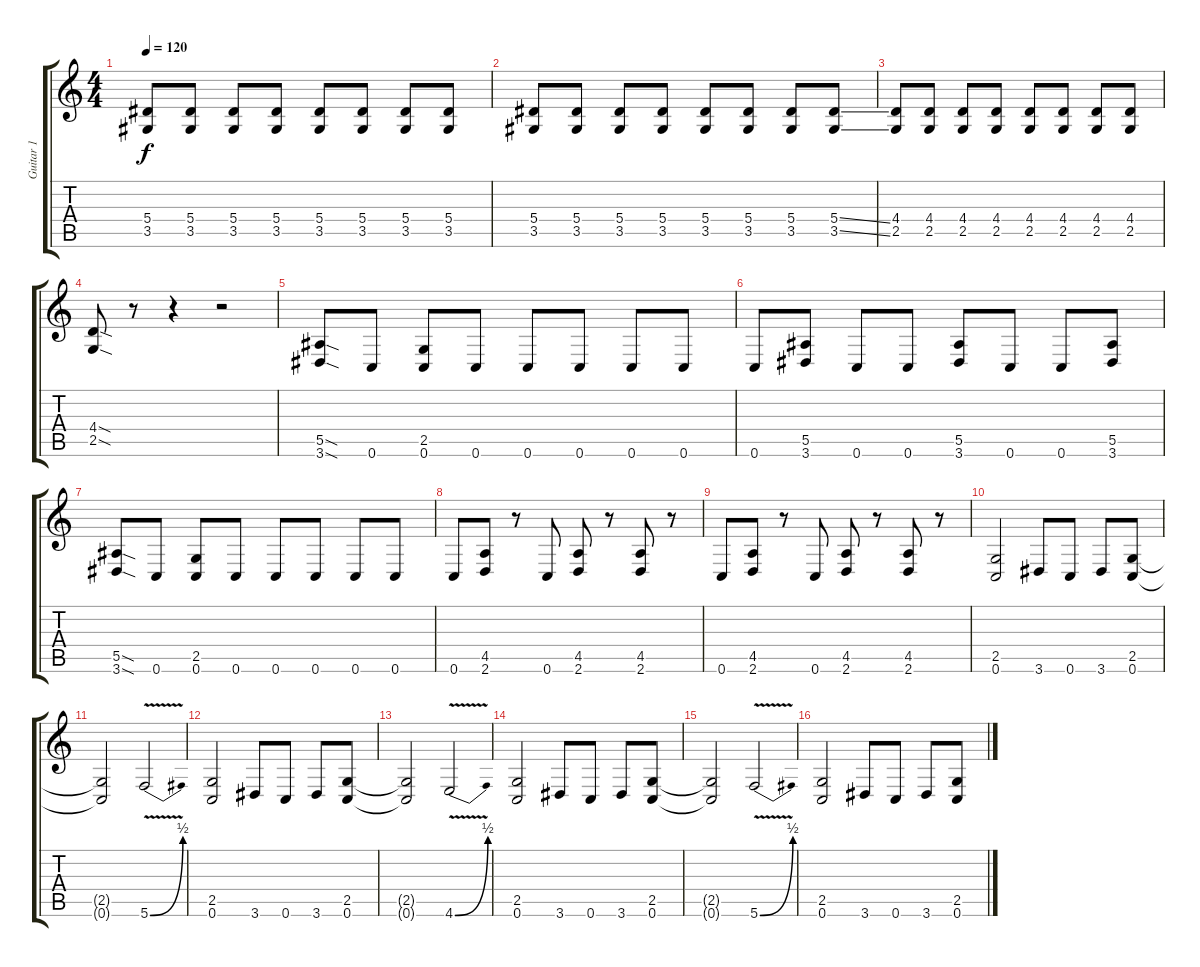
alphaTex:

\track ("Guitar 1" "Guitar 1") {instrument distortionguitar}
\staff {score tabs}
\tuning (C4 G3 Eb3 Bb2 F2 C2) {hide}
\ts (4 4)
\tempo 120
\clef g2
\ks c
(5.4 3.5).8{dy f} (5.4 3.5).8 (5.4 3.5).8 (5.4 3.5).8 (5.4 3.5).8 (5.4 3.5).8 (5.4 3.5).8 (5.4 3.5).8 |
(5.4 3.5).8 (5.4 3.5).8 (5.4 3.5).8 (5.4 3.5).8 (5.4 3.5).8 (5.4 3.5).8 (5.4 3.5).8 (5.4{ss} 3.5{ss}).8 |
(4.4 2.5).8 (4.4 2.5).8 (4.4 2.5).8 (4.4 2.5).8 (4.4 2.5).8 (4.4 2.5).8 (4.4 2.5).8 (4.4 2.5).8 |
(4.4{sod} 2.5{sod}).8 r.8 r.4 r.2 |
(5.5{sod} 3.6{sod}).8 0.6.8 (2.5 0.6).8 0.6.8 0.6.8 0.6.8 0.6.8 0.6.8 |
0.6.8 (5.5 3.6).8 0.6.8 0.6.8 (5.5 3.6).8 0.6.8 0.6.8 (5.5 3.6).8 |
(5.5{sod} 3.6{sod}).8 0.6.8 (2.5 0.6).8 0.6.8 0.6.8 0.6.8 0.6.8 0.6.8 |
0.6.8 (4.5 2.6).8 r.8 0.6.8 (4.5 2.6).8 r.8 (4.5 2.6).8 r.8 |
0.6.8 (4.5 2.6).8 r.8 0.6.8 (4.5 2.6).8 r.8 (4.5 2.6).8 r.8 |
(2.5 0.6).2 3.6.8 0.6.8 3.6.8 (2.5 0.6).8 |
(2.5{t} 0.6{t}).2 5.6{be (bend 0 0 60 2) v}.2 |
(2.5 0.6).2 3.6.8 0.6.8 3.6.8 (2.5 0.6).8 |
(2.5{t} 0.6{t}).2 4.6{be (bend 0 0 60 2) v}.2 |
(2.5 0.6).2 3.6.8 0.6.8 3.6.8 (2.5 0.6).8 |
(2.5{t} 0.6{t}).2 5.6{be (bend 0 0 60 2) v}.2 |
(2.5 0.6).2 3.6.8 0.6.8 3.6.8 (2.5 0.6).8
